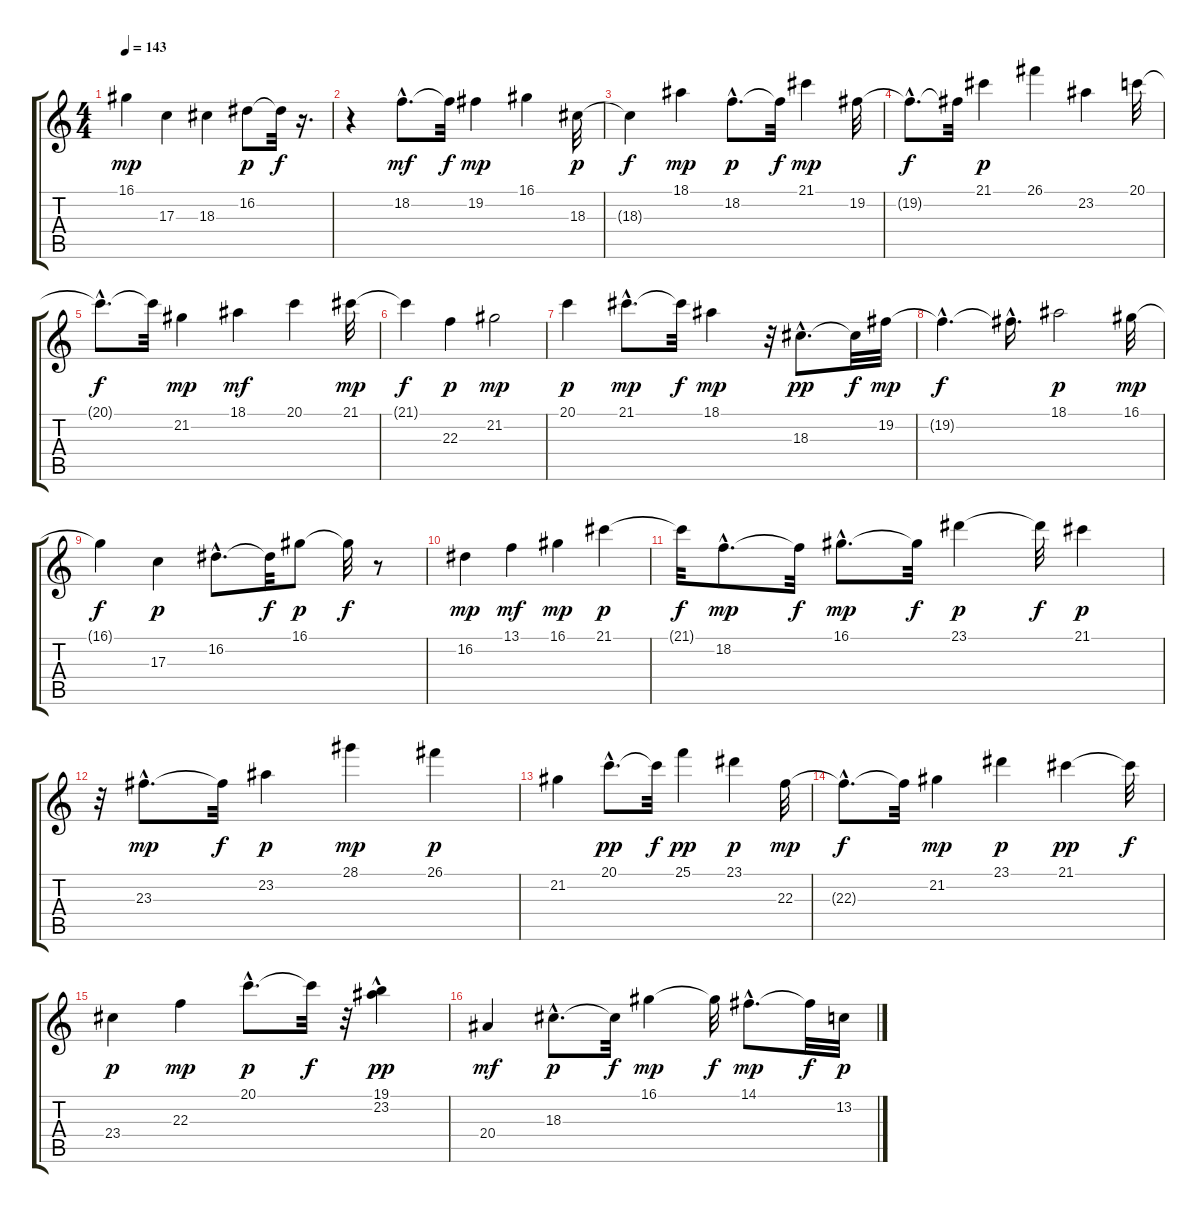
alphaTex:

\track "" {instrument pad2warm}
\staff {score tabs}
\tuning (E4 B3 G3 D3 A2 E2) {hide}
\ts (4 4)
\tempo 143
\clef g2
\ks c
16.1.4{dy mp} 17.3.4 18.3.4 16.2.8{dy p} 16.2{t}.32{dy f} r.16{d} |
r.4 18.2{hac}.8{d dy mf} 18.2{t}.32{dy f} 19.2.4{dy mp} 16.1.4 18.3.32{dy p} |
18.3{t}.4{dy f} 18.1.4{dy mp} 18.2{hac}.8{d dy p} 18.2{t}.32{dy f} 21.1.4{dy mp} 19.2.32 |
19.2{hac t}.8{d dy f} 19.2{t}.32 21.1.4{dy p} 26.1.4 23.2.4 20.1.32 |
20.1{hac t}.8{d dy f} 20.1{t}.32 21.2.4{dy mp} 18.1.4{dy mf} 20.1.4 21.1.32{dy mp} |
21.1{t}.4{dy f} 22.3.4{dy p} 21.2.2{dy mp} |
20.1.4{dy p} 21.1{hac}.8{d dy mp} 21.1{t}.32{dy f} 18.1.4{dy mp} r.32 18.3{hac}.8{d dy pp} 18.3{t}.32{dy f} 19.2.32{dy mp} |
19.2{hac t}.4{d dy f} 19.2{hac t}.16{d} 18.1.2{dy p} 16.1.32{dy mp} |
16.1{t}.4{dy f} 17.3.4{dy p} 16.2{hac}.8{d} 16.2{t}.32{dy f} 16.1.8{dy p} 16.1{t}.32{dy f} r.8 |
16.2.4{dy mp} 13.1.4{dy mf} 16.1.4{dy mp} 21.1.4{dy p} |
21.1{t}.32{dy f} 18.2{hac}.8{d dy mp} 18.2{t}.32{dy f} 16.1{hac}.8{d dy mp} 16.1{t}.32{dy f} 23.1.4{dy p} 23.1{t}.32{dy f} 21.1.4{dy p} |
r.32 23.3{hac}.8{d dy mp} 23.3{t}.32{dy f} 23.2.4{dy p} 28.1.4{dy mp} 26.1.4{dy p} |
21.2.4 20.1{hac}.8{d dy pp} 20.1{t}.32{dy f} 25.1.4{dy pp} 23.1.4{dy p} 22.3.32{dy mp} |
22.3{hac t}.8{d dy f} 22.3{t}.32 21.2.4{dy mp} 23.1.4{dy p} 21.1.4{dy pp} 21.1{t}.32{dy f} |
23.4.4{dy p} 22.3.4{dy mp} 20.1{hac}.8{d dy p} 20.1{t}.32{dy f} r.32 (19.1{hac} 23.2).4{dy pp} |
20.4.4{dy mf} 18.3{hac}.8{d dy p} 18.3{t}.32{dy f} 16.1.4{dy mp} 16.1{t}.32{dy f} 14.1{hac}.8{d dy mp} 14.1{t}.32{dy f} 13.2.32{dy p}
